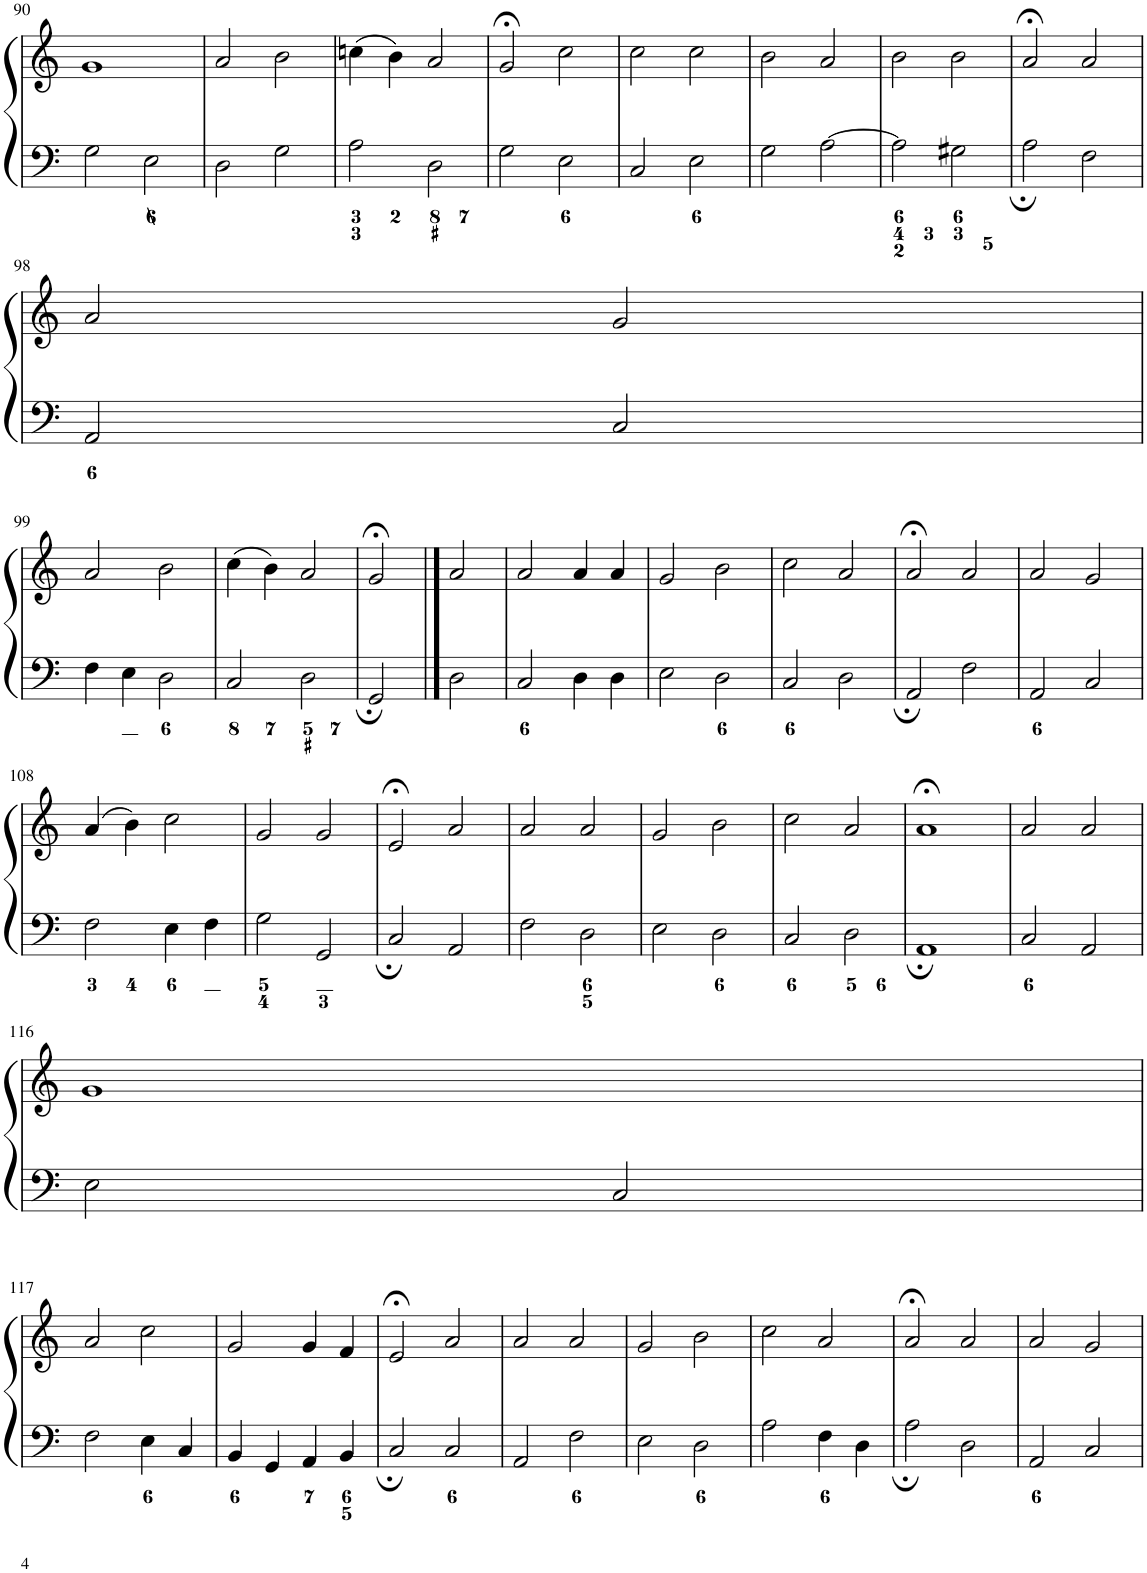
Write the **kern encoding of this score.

**kern	**kern
*part1	*part1
*staff2	*staff1
*I"Piano	*
*I'Pno.	*
!!LO:PB:g=z
*clefF4	*clefG2
*k[]	*k[]
*M4/4	*M4/4
*met(c)	*met(c)
=90	=90
2G\	1g
2E\	.
=91	=91
2D\	2a/
2G\	2b\
=92	=92
2A\	(4ccn\
.	4b\)
2D\	2a/
=93	=93
2G\	2g;</
2E\	2cc\
=94	=94
2C/	2cc\
2E\	2cc\
=95	=95
2G\	2b\
[2A\	2a/
=96	=96
2A\]	2b\
2G#X\	2b\
=97	=97
2A\	2a;</
2F\	2a/
!!LO:LB:g=z
=98	=98
2AA/	2a/
2C/	2g/
!!LO:LB:g=z
=99	=99
4F\	2a/
4E\	.
2D\	2b\
=100	=100
2C/	(4cc\
.	4b\)
2D\	2a/
=101	=101
2GG/	2g;</
==102	==102
2D\	2a/
=103	=103
2C/	2a/
4D\	4a/
4D\	4a/
=104	=104
2E\	2g/
2D\	2b\
=105	=105
2C/	2cc\
2D\	2a/
=106	=106
2AA/	2a;</
2F\	2a/
=107	=107
2AA/	2a/
2C/	2g/
!!LO:LB:g=z
=108	=108
2F\	(4a/
.	4b\)
4E\	2cc\
4F\	.
=109	=109
2G\	2g/
2GG/	2g/
=110	=110
2C/	2e;</
2AA/	2a/
=111	=111
2F\	2a/
2D\	2a/
=112	=112
2E\	2g/
2D\	2b\
=113	=113
2C/	2cc\
2D\	2a/
=114	=114
1AA	1a;<
=115	=115
2C/	2a/
2AA/	2a/
!!LO:LB:g=z
=116	=116
2E\	1g
2C/	.
!!LO:LB:g=z
=117	=117
2F\	2a/
4E\	2cc\
4C/	.
=118	=118
4BB/	2g/
4GG/	.
4AA/	4g/
4BB/	4f/
=119	=119
2C/	2e;</
2C/	2a/
=120	=120
2AA/	2a/
2F\	2a/
=121	=121
2E\	2g/
2D\	2b\
=122	=122
2A\	2cc\
4F\	2a/
4D\	.
=123	=123
2A\	2a;</
2D\	2a/
=124	=124
2AA/	2a/
2C/	2g/
=	=
*-	*-
